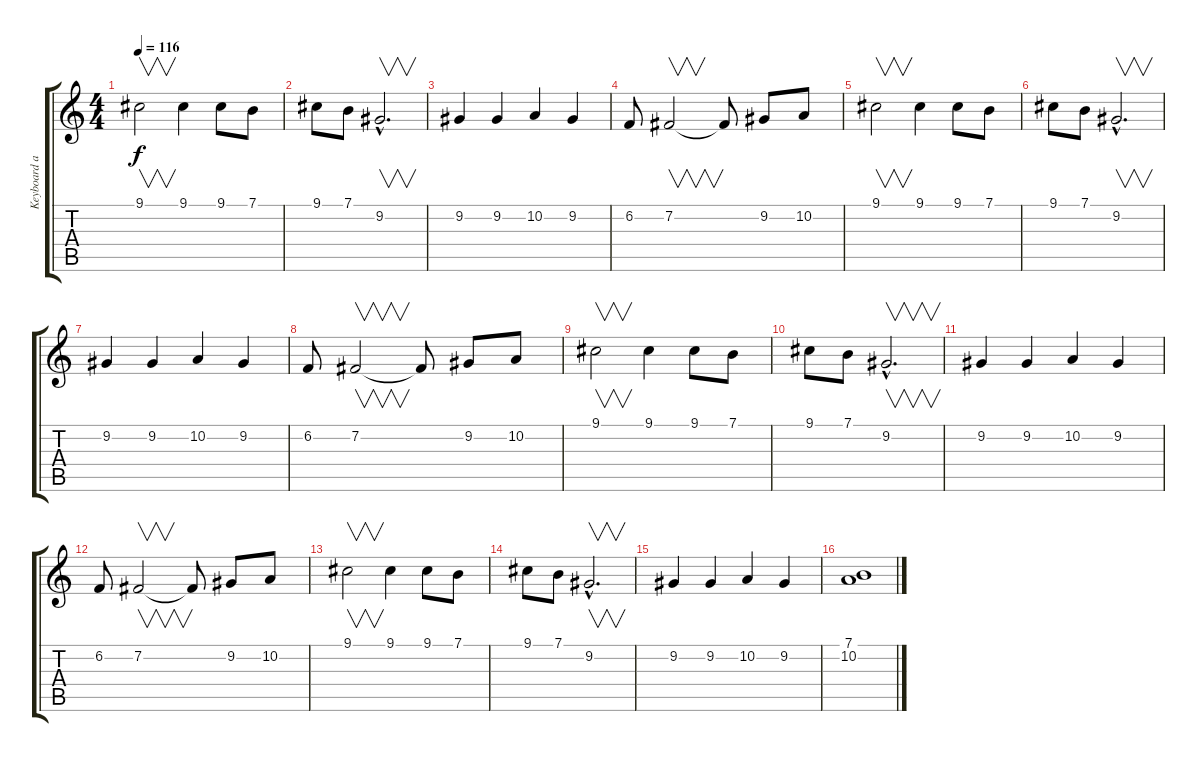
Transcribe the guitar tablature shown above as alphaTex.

\track ("Keyboard and High strings" "Keyboard a") {instrument stringensemble1}
\staff {score tabs}
\tuning (E4 B3 G3 D3 A2 E2) {hide}
\ts (4 4)
\tempo 116
\clef g2
\ks c
9.1.2{v dy f} 9.1.4 9.1.8 7.1.8 |
9.1.8 7.1.8 9.2{hac}.2{v d} |
9.2.4 9.2.4 10.2.4 9.2.4 |
6.2.8 7.2.2{v} 7.2{t}.8 9.2.8 10.2.8 |
9.1.2{v} 9.1.4 9.1.8 7.1.8 |
9.1.8 7.1.8 9.2{hac}.2{v d} |
9.2.4 9.2.4 10.2.4 9.2.4 |
6.2.8 7.2.2{v} 7.2{t}.8 9.2.8 10.2.8 |
9.1.2{v} 9.1.4 9.1.8 7.1.8 |
9.1.8 7.1.8 9.2{hac}.2{v d} |
9.2.4 9.2.4 10.2.4 9.2.4 |
6.2.8 7.2.2{v} 7.2{t}.8 9.2.8 10.2.8 |
9.1.2{v} 9.1.4 9.1.8 7.1.8 |
9.1.8 7.1.8 9.2{hac}.2{v d} |
9.2.4 9.2.4 10.2.4 9.2.4 |
(7.1 10.2).1{volume 16}
